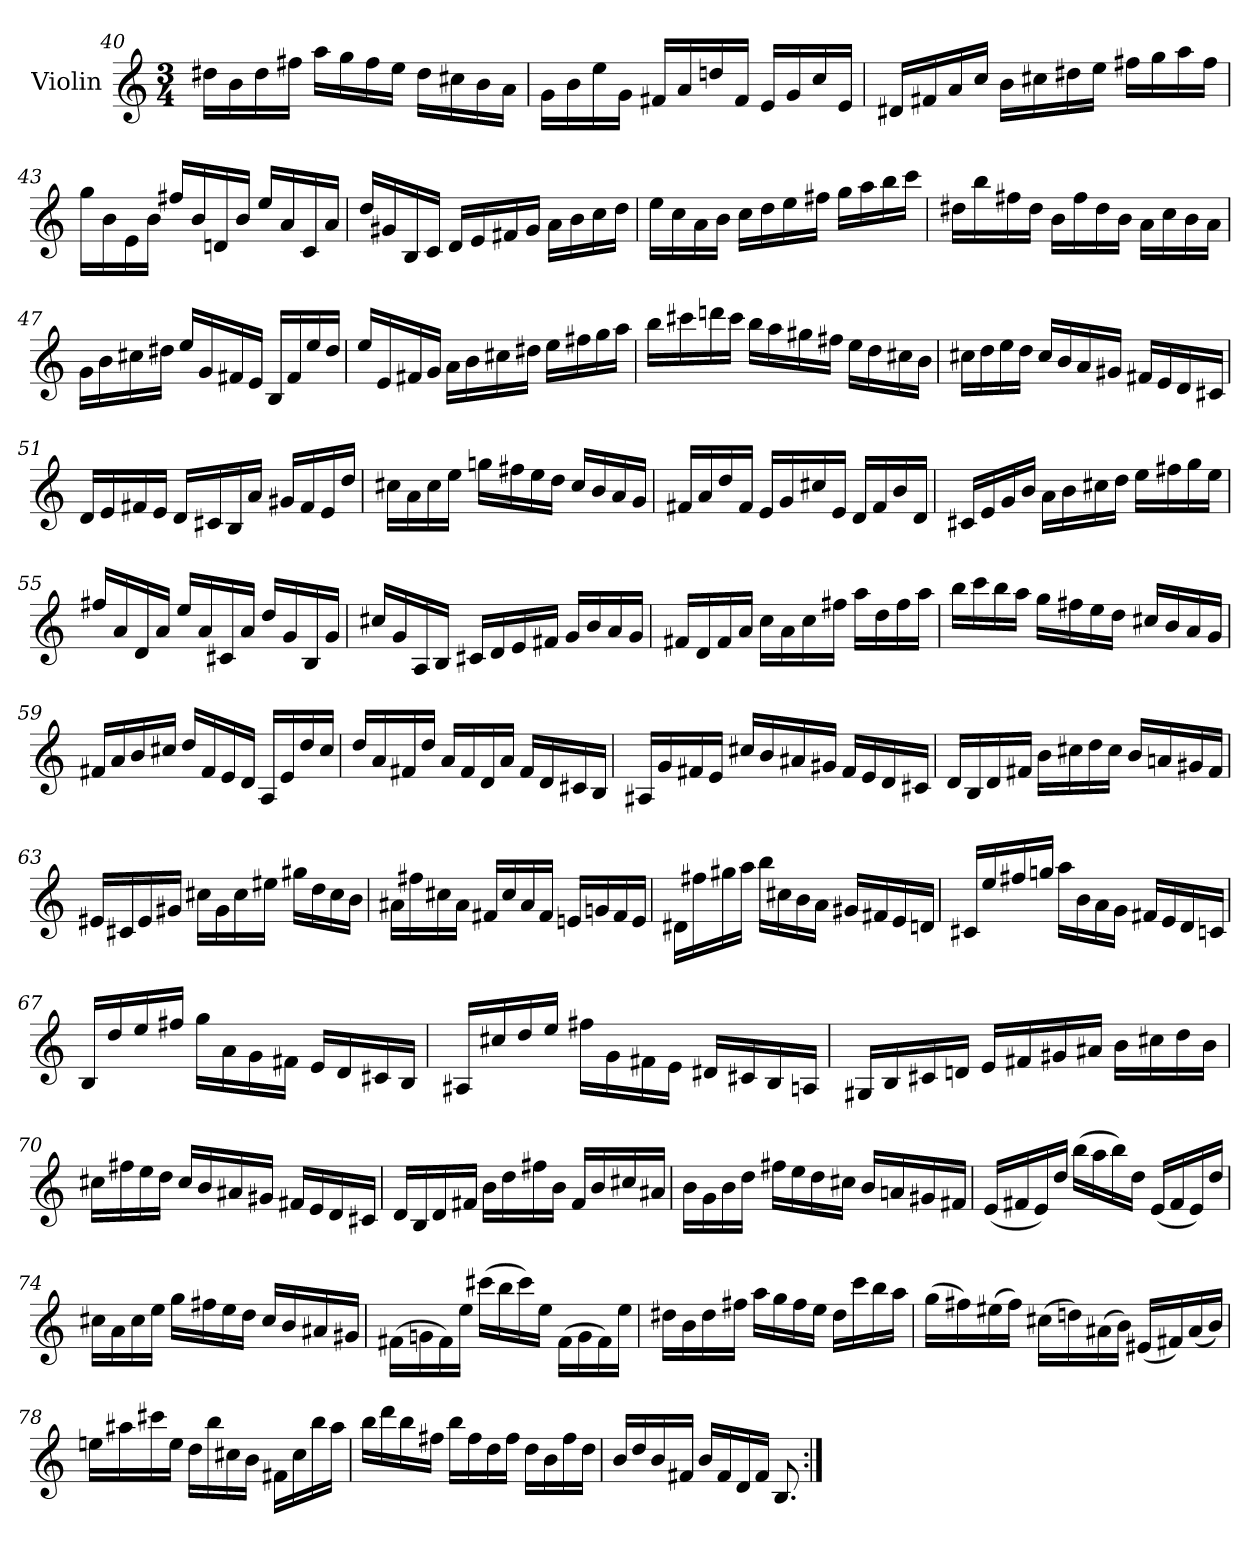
**kern
*part1
*staff1
*I"Violin
*I'Vln.
*clefG2
*k[]
*M3/4
=40
16dd#X\LL
16b\
16dd#\
16ff#X\JJ
16aa\LL
16gg\
16ff#\
16ee\JJ
16dd#\LL
16cc#X\
16b\
16a\JJ
=41
16g\LL
16b\
16ee\
16g\JJ
16f#X/LL
16a/
16ddn/
16f#/JJ
16e/LL
16g/
16cc/
16e/JJ
=42
16d#X/LL
16f#X/
16a/
16cc/JJ
16b\LL
16cc#X\
16dd#X\
16ee\JJ
16ff#X\LL
16gg\
16aa\
16ff#\JJ
=43
16gg\LL
16b\
16e\
16b\JJ
16ff#X/LL
16b/
16dn/
16b/JJ
16ee/LL
16a/
16c/
16a/JJ
=44
16dd/LL
16g#X/
16B/
16c/JJ
16d/LL
16e/
16f#X/
16g#/JJ
16a\LL
16b\
16cc\
16dd\JJ
=45
16ee\LL
16cc\
16a\
16b\JJ
16cc\LL
16dd\
16ee\
16ff#X\JJ
16gg\LL
16aa\
16bb\
16ccc\JJ
=46
16dd#X\LL
16bb\
16ff#X\
16dd#\JJ
16b\LL
16ff#\
16dd#\
16b\JJ
16a\LL
16cc\
16b\
16a\JJ
=47
16g\LL
16b\
16cc#X\
16dd#X\JJ
16ee/LL
16g/
16f#X/
16e/JJ
16B/LL
16f#/
16ee/
16dd#/JJ
=48
16ee/LL
16e/
16f#X/
16g/JJ
16a\LL
16b\
16cc#X\
16dd#X\JJ
16ee\LL
16ff#X\
16gg\
16aa\JJ
=49
16bb\LL
16ccc#X\
16dddn\
16ccc#\JJ
16bb\LL
16aa\
16gg#X\
16ff#X\JJ
16ee\LL
16dd\
16cc#X\
16b\JJ
=50
16cc#X\LL
16dd\
16ee\
16dd\JJ
16cc#/LL
16b/
16a/
16g#X/JJ
16f#X/LL
16e/
16d/
16c#X/JJ
=51
16d/LL
16e/
16f#X/
16e/JJ
16d/LL
16c#X/
16B/
16a/JJ
16g#X/LL
16f#/
16e/
16dd/JJ
=52
16cc#X\LL
16a\
16cc#\
16ee\JJ
16ggn\LL
16ff#X\
16ee\
16dd\JJ
16cc#/LL
16b/
16a/
16g/JJ
=53
16f#X/LL
16a/
16dd/
16f#/JJ
16e/LL
16g/
16cc#X/
16e/JJ
16d/LL
16f#/
16b/
16d/JJ
=54
16c#X/LL
16e/
16g/
16b/JJ
16a\LL
16b\
16cc#X\
16dd\JJ
16ee\LL
16ff#X\
16gg\
16ee\JJ
=55
16ff#X/LL
16a/
16d/
16a/JJ
16ee/LL
16a/
16c#X/
16a/JJ
16dd/LL
16g/
16B/
16g/JJ
=56
16cc#X/LL
16g/
16A/
16B/JJ
16c#X/LL
16d/
16e/
16f#X/JJ
16g/LL
16b/
16a/
16g/JJ
=57
16f#X/LL
16d/
16f#/
16a/JJ
16cc\LL
16a\
16cc\
16ff#X\JJ
16aa\LL
16dd\
16ff#\
16aa\JJ
=58
16bb\LL
16ccc\
16bb\
16aa\JJ
16gg\LL
16ff#X\
16ee\
16dd\JJ
16cc#X/LL
16b/
16a/
16g/JJ
=59
16f#X/LL
16a/
16b/
16cc#X/JJ
16dd/LL
16f#/
16e/
16d/JJ
16A/LL
16e/
16dd/
16cc#/JJ
=60
16dd/LL
16a/
16f#X/
16dd/JJ
16a/LL
16f#/
16d/
16a/JJ
16f#/LL
16d/
16c#X/
16B/JJ
=61
16A#X/LL
16g/
16f#X/
16e/JJ
16cc#X/LL
16b/
16a#X/
16g#X/JJ
16f#/LL
16e/
16d/
16c#X/JJ
=62
16d/LL
16B/
16d/
16f#X/JJ
16b\LL
16cc#X\
16dd\
16cc#\JJ
16b/LL
16an/
16g#X/
16f#/JJ
=63
16e#X/LL
16c#X/
16e#/
16g#X/JJ
16cc#X\LL
16g#\
16cc#\
16ee#X\JJ
16gg#X\LL
16dd\
16cc#\
16b\JJ
=64
16a#X\LL
16ff#X\
16cc#X\
16a#\JJ
16f#X/LL
16cc#/
16a#/
16f#/JJ
16en/LL
16gn/
16f#/
16e/JJ
=65
16d#X\LL
16ff#X\
16gg#X\
16aa\JJ
16bb\LL
16cc#X\
16b\
16a\JJ
16g#X/LL
16f#X/
16e/
16dn/JJ
=66
16c#X/LL
16ee/
16ff#X/
16ggn/JJ
16aa\LL
16b\
16a\
16g\JJ
16f#X/LL
16e/
16d/
16cn/JJ
=67
16B/LL
16dd/
16ee/
16ff#X/JJ
16gg\LL
16a\
16g\
16f#X\JJ
16e/LL
16d/
16c#X/
16B/JJ
=68
16A#X/LL
16cc#X/
16dd/
16ee/JJ
16ff#X\LL
16g\
16f#X\
16e\JJ
16d#X/LL
16c#X/
16B/
16An/JJ
=69
16G#X/LL
16B/
16c#X/
16dn/JJ
16e/LL
16f#X/
16g#X/
16a#X/JJ
16b\LL
16cc#X\
16dd\
16b\JJ
=70
16cc#X\LL
16ff#X\
16ee\
16dd\JJ
16cc#/LL
16b/
16a#X/
16g#X/JJ
16f#X/LL
16e/
16d/
16c#X/JJ
=71
16d/LL
16B/
16d/
16f#X/JJ
16b\LL
16dd\
16ff#X\
16b\JJ
16f#/LL
16b/
16cc#X/
16a#X/JJ
=72
16b\LL
16g\
16b\
16dd\JJ
16ff#X\LL
16ee\
16dd\
16cc#X\JJ
16b/LL
16an/
16g#X/
16f#X/JJ
=73
(<16e/LL
16f#X/
16e/)
16dd/JJ
(>16bb\LL
16aa\
16bb\)
16dd\JJ
(<16e/LL
16f#/
16e/)
16dd/JJ
=74
16cc#X\LL
16a\
16cc#\
16ee\JJ
16gg\LL
16ff#X\
16ee\
16dd\JJ
16cc#/LL
16b/
16a#X/
16g#X/JJ
=75
(>16f#X\LL
16gn\
16f#\)
16ee\JJ
(>16ccc#X\LL
16bb\
16ccc#\)
16ee\JJ
(>16f#\LL
16g\
16f#\)
16ee\JJ
=76
16dd#X\LL
16b\
16dd#\
16ff#X\JJ
16aa\LL
16gg\
16ff#\
16ee\JJ
16dd#\LL
16ccc\
16bb\
16aa\JJ
=77
(>16gg\LL
16ff#X\)
(>16ee#X\
16ff#\JJ)
(>16cc#X\LL
16ddn\)
(>16a#X\
16b\JJ)
(<16e#X/LL
16f#X/)
(<16a#/
16b/JJ)
=78
16een\LL
16aa#X\
16ccc#X\
16ee\JJ
16dd\LL
16bb\
16cc#X\
16b\JJ
16f#X\LL
16cc#\
16bb\
16aa#\JJ
=79
16bb\LL
16ddd\
16bb\
16ff#X\JJ
16bb\LL
16ff#\
16dd\
16ff#\JJ
16dd\LL
16b\
16ff#\
16dd\JJ
=80
16b/LL
16dd/
16b/
16f#X/JJ
16b/LL
16f#/
16d/
16f#/JJ
8.B/
=:|!
*-
